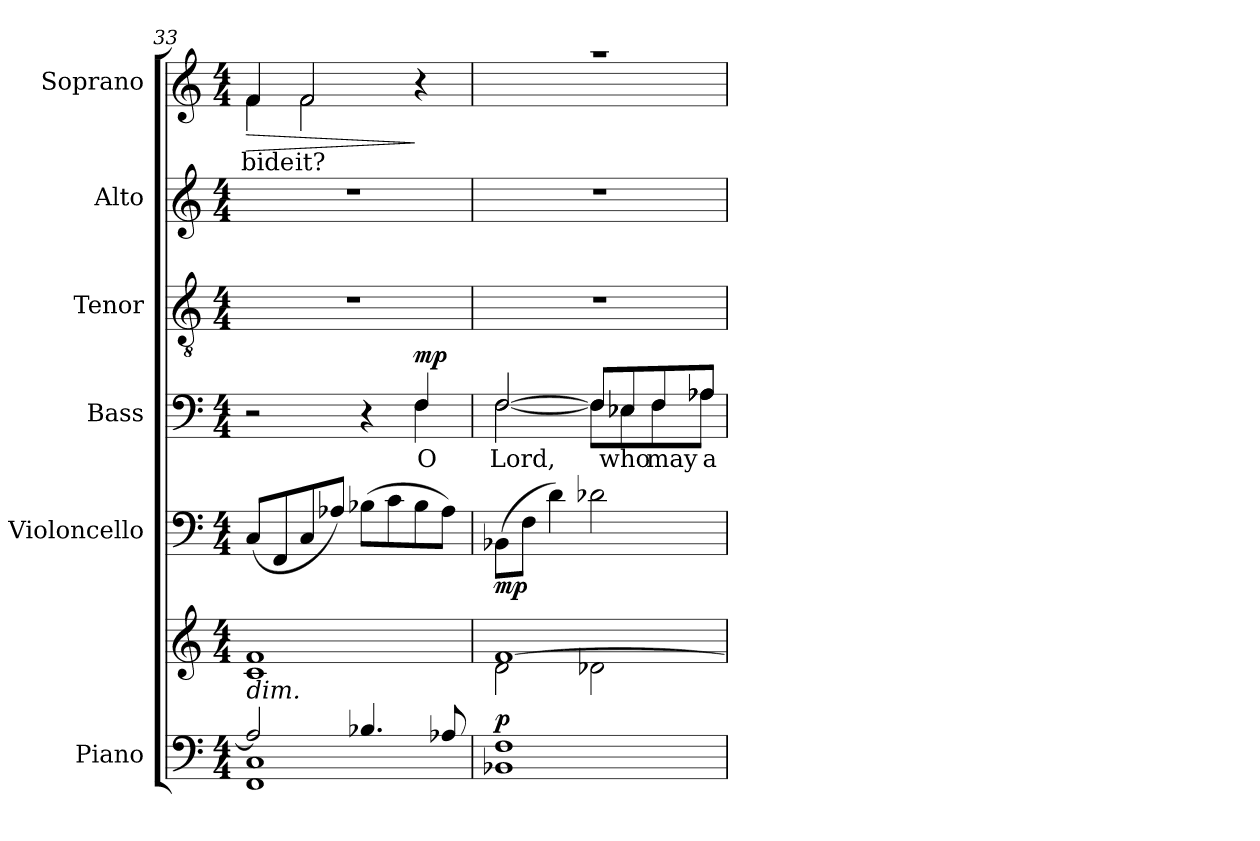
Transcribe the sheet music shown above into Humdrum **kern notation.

**kern	**kern	**dynam	**kern	**dynam	**kern	**text	**dynam	**kern	**kern	**kern	**text	**dynam
*part6	*part6	*part6	*part5	*part5	*part4	*part4	*part4	*part3	*part2	*part1	*part1	*part1
*staff7	*staff6	*staff6/7	*staff5	*staff5	*staff4	*staff4	*staff4	*staff3	*staff2	*staff1	*staff1	*staff1
*I"Piano	*	*	*I"Violoncello	*	*I"Bass	*	*	*I"Tenor	*I"Alto	*I"Soprano	*	*
*I'Pno	*	*	*I'Vc.	*	*	*	*	*	*	*	*	*
*clefF4	*clefG2	*	*clefF4	*	*clefF4	*	*	*clefGv2	*clefG2	*clefG2	*	*
*k[]	*k[]	*	*k[]	*	*k[]	*	*	*k[]	*k[]	*k[]	*	*
*M4/4	*M4/4	*	*M4/4	*	*M4/4	*	*	*M4/4	*M4/4	*M4/4	*	*
=33	=33	=33	=33	=33	=33	=33	=33	=33	=33	=33	=33	=33
*^	*	*	*	*	*^	*	*	*	*	*	*	*
!	!	!LO:TX:b:i:t=dim.	!	!	!	!	!	!	!	!	!	!	!	!
!	!	!	!	!	!	!	!	!	!	!	!	!	!LO:LY:b	!LO:HP:b
*	*	*	*	*	*	*	*	*	*	*	*	*^	*	*
2A-/]	1FF 1C	1c 1f	.	(<8C/L	.	2r	2ryy	.	.	1r	1r	4f/	4f\	-bide	>
.	.	.	.	8FF/	.	.	.	.	.	.	.	.	.	.	.
!	!	!	!	!	!	!	!	!	!	!	!	!	!	!LO:LY:b	!
.	.	.	.	8C/	.	.	.	.	.	.	.	2f/	2f\	it?	.
.	.	.	.	8A-X/J)	.	.	.	.	.	.	.	.	.	.	.
4.B-X/	.	.	.	(>8B-X\L	.	4r	4ryy	.	.	.	.	.	.	.	.
.	.	.	.	8c\	.	.	.	.	.	.	.	.	.	.	.
!	!	!	!	!	!	!	!	!LO:LY:a	!LO:DY:b	!	!	!	!	!	!
.	.	.	.	8B-\	.	4F/	4F\	O	mp	.	.	4r	4ryy	.	]
8A-X/	.	.	.	8A-\J)	.	.	.	.	.	.	.	.	.	.	.
*v	*v	*	*	*	*	*	*	*	*	*	*	*	*	*	*
=34	=34	=34	=34	=34	=34	=34	=34	=34	=34	=34	=34	=34	=34	=34
*	*^	*	*	*	*	*	*	*	*	*	*	*	*	*
!	!	!	!LO:DY:a=2	!	!LO:DY:b	!	!	!LO:LY:a	!	!	!	!	!	!	!
1BB-X 1F	[1f	2d\	p	(>8BB-X\L	mp	[2F/	[2F\	Lord,	.	1r	1r	1r	1ccyy	.	.
.	.	.	.	8F\J	.	.	.	.	.	.	.	.	.	.	.
.	.	.	.	4d\)	.	.	.	.	.	.	.	.	.	.	.
.	.	2d-X\	.	2d-X\	.	8F/L]	8F\L]	.	.	.	.	.	.	.	.
!	!	!	!	!	!	!	!	!LO:LY:a	!	!	!	!	!	!	!
.	.	.	.	.	.	8E-X/	8E-\	who	.	.	.	.	.	.	.
!	!	!	!	!	!	!	!	!LO:LY:a	!	!	!	!	!	!	!
.	.	.	.	.	.	8F/	8F\	may	.	.	.	.	.	.	.
!	!	!	!	!	!	!	!	!LO:LY:a	!	!	!	!	!	!	!
.	.	.	.	.	.	8A-X/J	8A-\J	a-	.	.	.	.	.	.	.
*	*v	*v	*	*	*	*v	*v	*	*	*	*	*v	*v	*	*
=	=	=	=	=	=	=	=	=	=	=	=	=
*-	*-	*-	*-	*-	*-	*-	*-	*-	*-	*-	*-	*-
